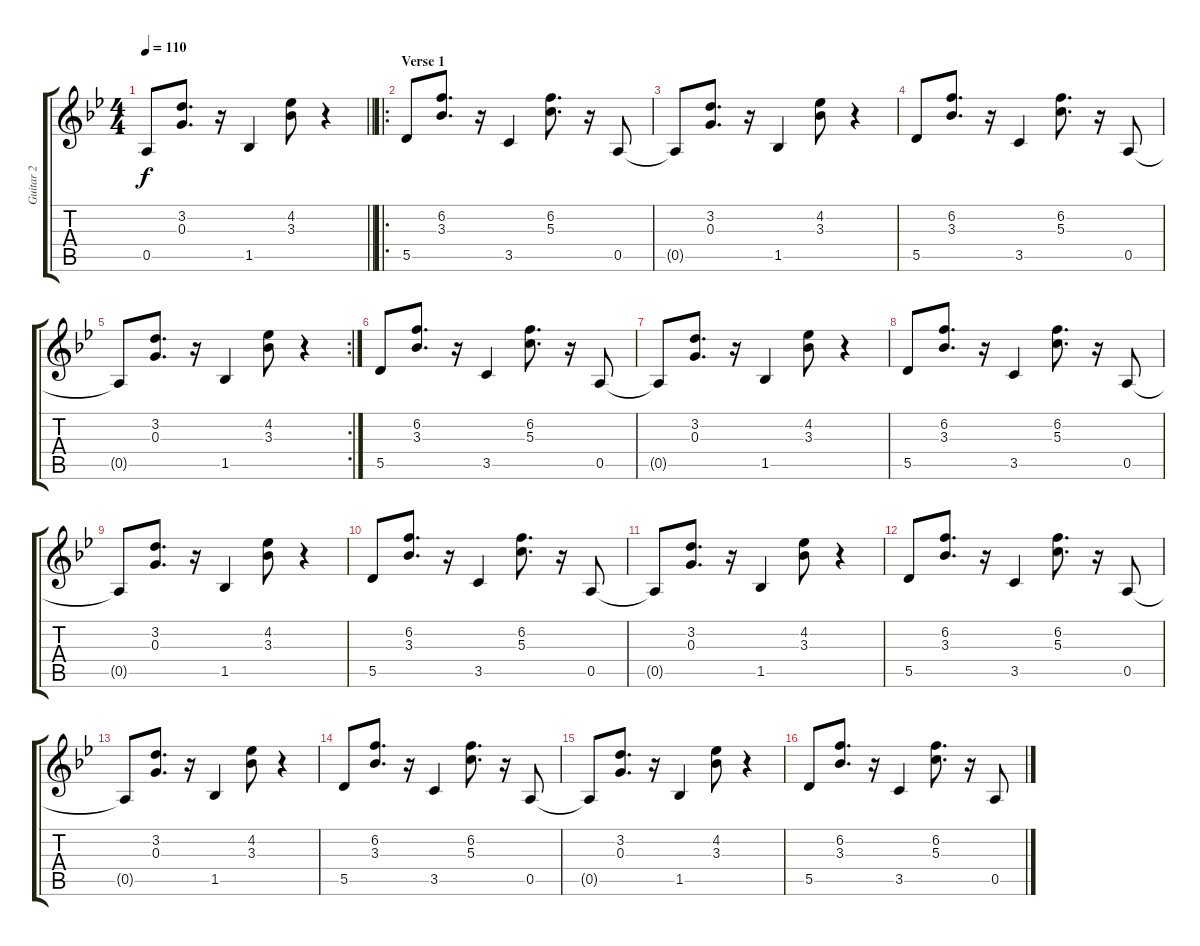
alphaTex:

\track ("Guitar 2" "Guitar 2") {instrument electricguitarjazz}
\staff {score tabs}
\tuning (E4 B3 G3 D3 A2 E2) {hide}
\ts (4 4)
\tempo 110
\clef g2
\barLineRight lightlight
\ks bb
0.5{t}.8{dy f} (3.2 0.3).8{d} r.16 1.5.4 (4.2 3.3).8 r.4 |
\ro
\section ("" "Verse 1")
5.5.8 (6.2 3.3).8{d} r.16 3.5.4 (6.2 5.3).8{d} r.16 0.5.8 |
0.5{t}.8 (3.2 0.3).8{d} r.16 1.5.4 (4.2 3.3).8 r.4 |
5.5.8 (6.2 3.3).8{d} r.16 3.5.4 (6.2 5.3).8{d} r.16 0.5.8 |
\rc 2
0.5{t}.8 (3.2 0.3).8{d} r.16 1.5.4 (4.2 3.3).8 r.4 |
5.5.8 (6.2 3.3).8{d} r.16 3.5.4 (6.2 5.3).8{d} r.16 0.5.8 |
0.5{t}.8 (3.2 0.3).8{d} r.16 1.5.4 (4.2 3.3).8 r.4 |
5.5.8 (6.2 3.3).8{d} r.16 3.5.4 (6.2 5.3).8{d} r.16 0.5.8 |
0.5{t}.8 (3.2 0.3).8{d} r.16 1.5.4 (4.2 3.3).8 r.4 |
5.5.8 (6.2 3.3).8{d} r.16 3.5.4 (6.2 5.3).8{d} r.16 0.5.8 |
0.5{t}.8 (3.2 0.3).8{d} r.16 1.5.4 (4.2 3.3).8 r.4 |
5.5.8 (6.2 3.3).8{d} r.16 3.5.4 (6.2 5.3).8{d} r.16 0.5.8 |
0.5{t}.8 (3.2 0.3).8{d} r.16 1.5.4 (4.2 3.3).8 r.4 |
5.5.8 (6.2 3.3).8{d} r.16 3.5.4 (6.2 5.3).8{d} r.16 0.5.8 |
0.5{t}.8 (3.2 0.3).8{d} r.16 1.5.4 (4.2 3.3).8 r.4 |
5.5.8 (6.2 3.3).8{d} r.16 3.5.4 (6.2 5.3).8{d} r.16 0.5.8
